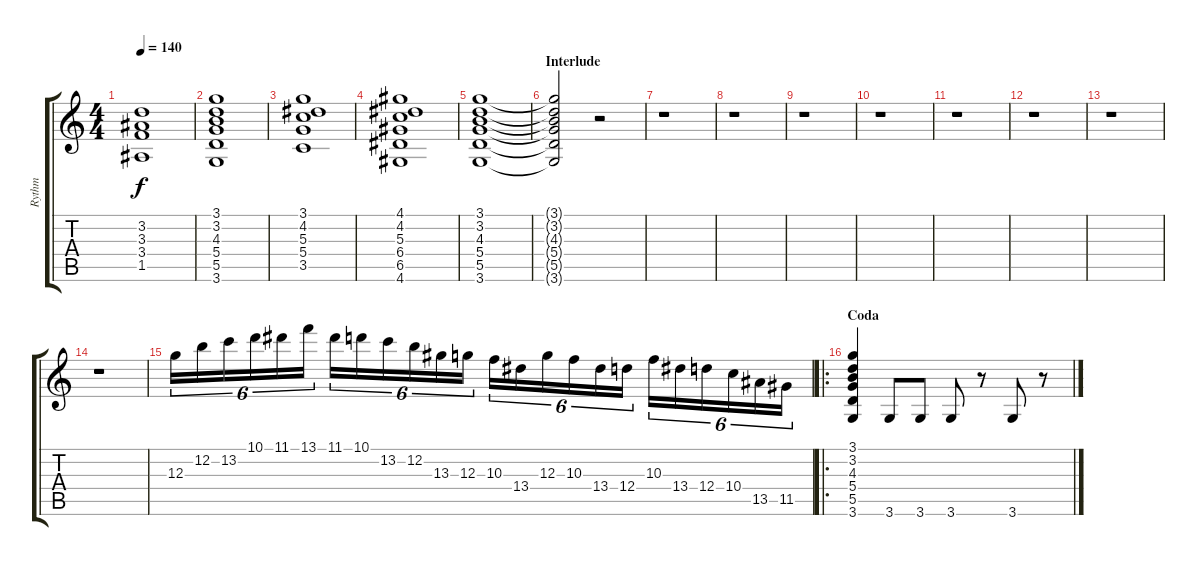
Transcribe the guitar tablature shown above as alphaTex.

\track ("Rythm" "Rythm") {instrument distortionguitar}
\staff {score tabs}
\tuning (E4 B3 G3 D3 A2 E2) {hide}
\ts (4 4)
\tempo 140
\clef g2
\ks c
(3.2 3.3 3.4 1.5).1{dy f} |
(3.1 3.2 4.3 5.4 5.5 3.6).1 |
(3.1 4.2 5.3 5.4 3.5).1 |
(4.1 4.2 5.3 6.4 6.5 4.6).1 |
(3.1 3.2 4.3 5.4 5.5 3.6).1 |
\section ("" "Interlude")
(3.1{t} 3.2{t} 4.3{t} 5.4{t} 5.5{t} 3.6{t}).2 r.2 |
r.1 |
r.1 |
r.1 |
r.1 |
r.1 |
r.1 |
r.1 |
r.1 |
12.3.16{tu (6 4) volume 16} 12.2.16{tu (6 4)} 13.2.16{tu (6 4)} 10.1.16{tu (6 4)} 11.1.16{tu (6 4)} 13.1.16{tu (6 4)} 11.1.16{tu (6 4)} 10.1.16{tu (6 4)} 13.2.16{tu (6 4)} 12.2.16{tu (6 4)} 13.3.16{tu (6 4)} 12.3.16{tu (6 4)} 10.3.16{tu (6 4)} 13.4.16{tu (6 4)} 12.3.16{tu (6 4)} 10.3.16{tu (6 4)} 13.4.16{tu (6 4)} 12.4.16{tu (6 4)} 10.3.16{tu (6 4)} 13.4.16{tu (6 4)} 12.4.16{tu (6 4)} 10.4.16{tu (6 4)} 13.5.16{tu (6 4)} 11.5.16{tu (6 4) volume 12} |
\ro
\section ("" "Coda")
(3.1 3.2 4.3 5.4 5.5 3.6).4 3.6.8 3.6.8 3.6.8 r.8 3.6.8 r.8
